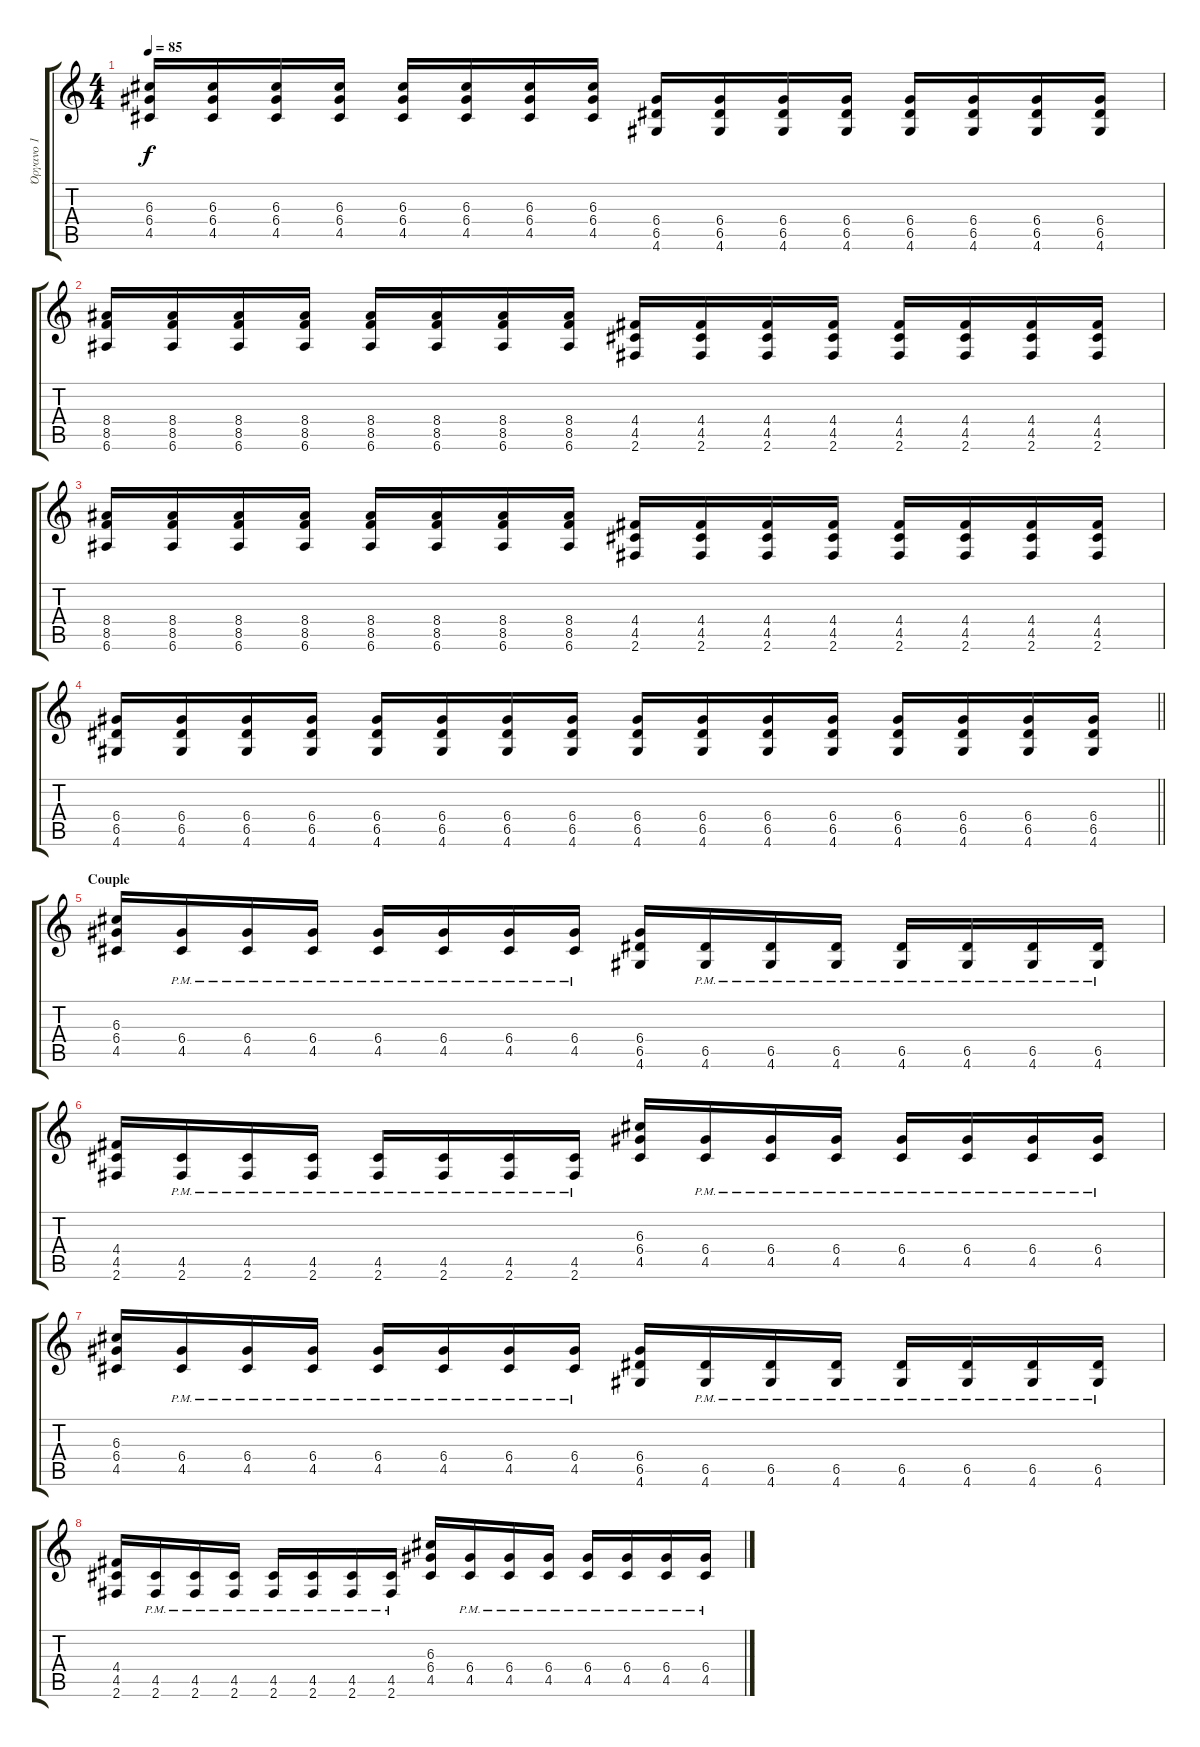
\track ("Όργανο 1" "Όργανο 1") {instrument overdrivenguitar}
\staff {score tabs}
\tuning (E4 B3 G3 D3 A2 E2) {hide}
\ts (4 4)
\tempo 85
\clef g2
\ks c
(6.3 6.4 4.5).16{dy f} (6.3 6.4 4.5).16 (6.3 6.4 4.5).16 (6.3 6.4 4.5).16 (6.3 6.4 4.5).16 (6.3 6.4 4.5).16 (6.3 6.4 4.5).16 (6.3 6.4 4.5).16 (6.4 6.5 4.6).16 (6.4 6.5 4.6).16 (6.4 6.5 4.6).16 (6.4 6.5 4.6).16 (6.4 6.5 4.6).16 (6.4 6.5 4.6).16 (6.4 6.5 4.6).16 (6.4 6.5 4.6).16 |
(8.4 8.5 6.6).16 (8.4 8.5 6.6).16 (8.4 8.5 6.6).16 (8.4 8.5 6.6).16 (8.4 8.5 6.6).16 (8.4 8.5 6.6).16 (8.4 8.5 6.6).16 (8.4 8.5 6.6).16 (4.4 4.5 2.6).16 (4.4 4.5 2.6).16 (4.4 4.5 2.6).16 (4.4 4.5 2.6).16 (4.4 4.5 2.6).16 (4.4 4.5 2.6).16 (4.4 4.5 2.6).16 (4.4 4.5 2.6).16 |
(8.4 8.5 6.6).16 (8.4 8.5 6.6).16 (8.4 8.5 6.6).16 (8.4 8.5 6.6).16 (8.4 8.5 6.6).16 (8.4 8.5 6.6).16 (8.4 8.5 6.6).16 (8.4 8.5 6.6).16 (4.4 4.5 2.6).16 (4.4 4.5 2.6).16 (4.4 4.5 2.6).16 (4.4 4.5 2.6).16 (4.4 4.5 2.6).16 (4.4 4.5 2.6).16 (4.4 4.5 2.6).16 (4.4 4.5 2.6).16 |
\barLineRight lightlight
(6.4 6.5 4.6).16 (6.4 6.5 4.6).16 (6.4 6.5 4.6).16 (6.4 6.5 4.6).16 (6.4 6.5 4.6).16 (6.4 6.5 4.6).16 (6.4 6.5 4.6).16 (6.4 6.5 4.6).16 (6.4 6.5 4.6).16 (6.4 6.5 4.6).16 (6.4 6.5 4.6).16 (6.4 6.5 4.6).16 (6.4 6.5 4.6).16 (6.4 6.5 4.6).16 (6.4 6.5 4.6).16 (6.4 6.5 4.6).16 |
\section ("" "Couple")
(6.3 6.4 4.5).16 (6.4{pm} 4.5{pm}).16 (6.4{pm} 4.5{pm}).16 (6.4{pm} 4.5{pm}).16 (6.4{pm} 4.5{pm}).16 (6.4{pm} 4.5{pm}).16 (6.4{pm} 4.5{pm}).16 (6.4{pm} 4.5{pm}).16 (6.4 6.5 4.6).16 (6.5{pm} 4.6{pm}).16 (6.5{pm} 4.6{pm}).16 (6.5{pm} 4.6{pm}).16 (6.5{pm} 4.6{pm}).16 (6.5{pm} 4.6{pm}).16 (6.5{pm} 4.6{pm}).16 (6.5{pm} 4.6{pm}).16 |
(4.4 4.5 2.6).16 (4.5{pm} 2.6{pm}).16 (4.5{pm} 2.6{pm}).16 (4.5{pm} 2.6{pm}).16 (4.5{pm} 2.6{pm}).16 (4.5{pm} 2.6{pm}).16 (4.5{pm} 2.6{pm}).16 (4.5{pm} 2.6{pm}).16 (6.3 6.4 4.5).16 (6.4{pm} 4.5{pm}).16 (6.4{pm} 4.5{pm}).16 (6.4{pm} 4.5{pm}).16 (6.4{pm} 4.5{pm}).16 (6.4{pm} 4.5{pm}).16 (6.4{pm} 4.5{pm}).16 (6.4{pm} 4.5{pm}).16 |
(6.3 6.4 4.5).16 (6.4{pm} 4.5{pm}).16 (6.4{pm} 4.5{pm}).16 (6.4{pm} 4.5{pm}).16 (6.4{pm} 4.5{pm}).16 (6.4{pm} 4.5{pm}).16 (6.4{pm} 4.5{pm}).16 (6.4{pm} 4.5{pm}).16 (6.4 6.5 4.6).16 (6.5{pm} 4.6{pm}).16 (6.5{pm} 4.6{pm}).16 (6.5{pm} 4.6{pm}).16 (6.5{pm} 4.6{pm}).16 (6.5{pm} 4.6{pm}).16 (6.5{pm} 4.6{pm}).16 (6.5{pm} 4.6{pm}).16 |
(4.4 4.5 2.6).16 (4.5{pm} 2.6{pm}).16 (4.5{pm} 2.6{pm}).16 (4.5{pm} 2.6{pm}).16 (4.5{pm} 2.6{pm}).16 (4.5{pm} 2.6{pm}).16 (4.5{pm} 2.6{pm}).16 (4.5{pm} 2.6{pm}).16 (6.3 6.4 4.5).16 (6.4{pm} 4.5{pm}).16 (6.4{pm} 4.5{pm}).16 (6.4{pm} 4.5{pm}).16 (6.4{pm} 4.5{pm}).16 (6.4{pm} 4.5{pm}).16 (6.4{pm} 4.5{pm}).16 (6.4{pm} 4.5{pm}).16
